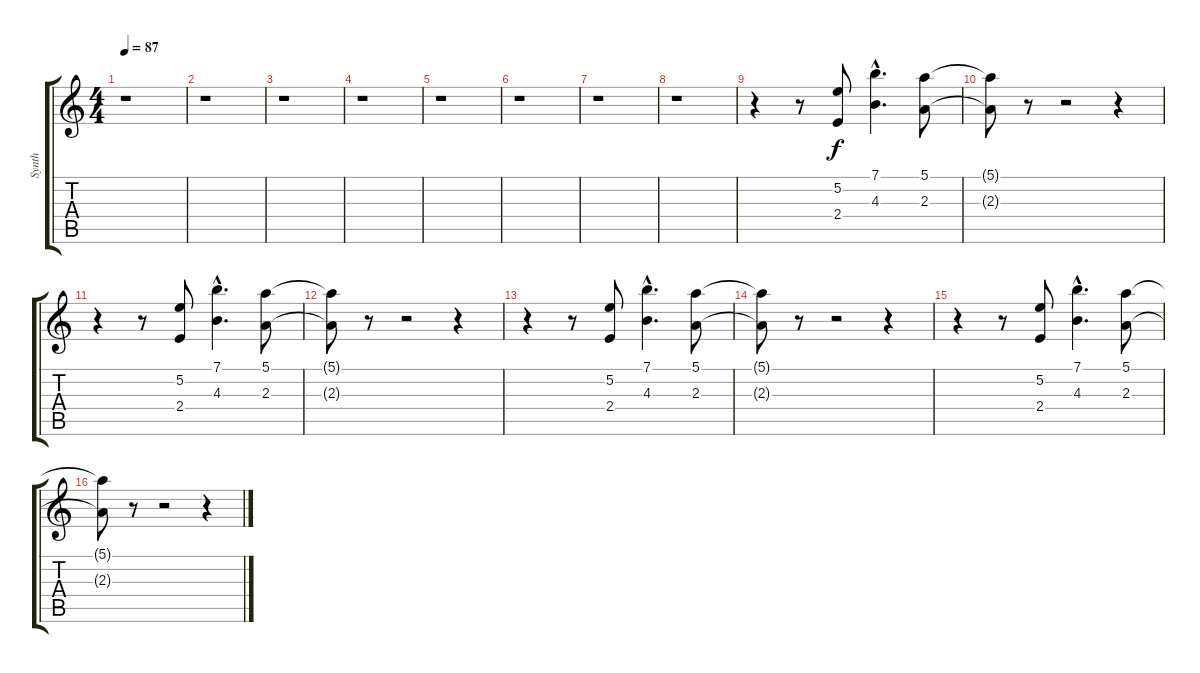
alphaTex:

\track ("Synth" "Synth") {instrument overdrivenguitar}
\staff {score tabs}
\tuning (E4 B3 G3 D3 A2 E2) {hide}
\ts (4 4)
\tempo 87
\clef g2
\ks c
r.1{dy f instrument overdrivenguitar} |
r.1 |
r.1 |
r.1 |
r.1 |
r.1 |
r.1 |
r.1 |
r.4 r.8 (5.2 2.4).8 (7.1{hac} 4.3{hac}).4{d} (5.1 2.3).8 |
(5.1{t} 2.3{t}).8 r.8 r.2 r.4 |
r.4 r.8 (5.2 2.4).8 (7.1{hac} 4.3{hac}).4{d} (5.1 2.3).8 |
(5.1{t} 2.3{t}).8 r.8 r.2 r.4 |
r.4 r.8 (5.2 2.4).8 (7.1{hac} 4.3{hac}).4{d} (5.1 2.3).8 |
(5.1{t} 2.3{t}).8 r.8 r.2 r.4 |
r.4 r.8 (5.2 2.4).8 (7.1{hac} 4.3{hac}).4{d} (5.1 2.3).8 |
(5.1{t} 2.3{t}).8 r.8 r.2 r.4
